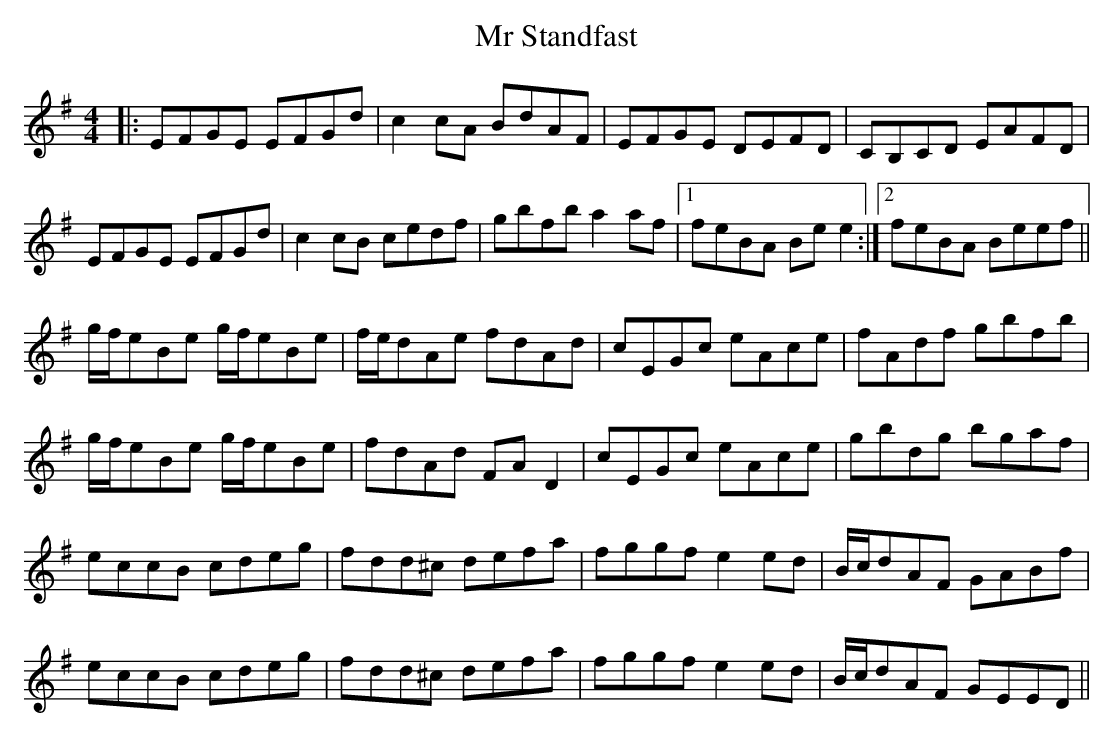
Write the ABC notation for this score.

X:1
T: Mr Standfast
M: 4/4
L: 1/8
K: Emin
|:EFGE EFGd|c2cA BdAF|EFGE DEFD|CB,CD EAFD|
EFGE EFGd|c2cB cedf|gbfb a2af|1 feBA Bee2:|2 feBA Beef||
g/f/eBe g/f/eBe|f/e/dAe fdAd|cEGc eAce|fAdf gbfb|
g/f/eBe g/f/eBe|fdAd FAD2|cEGc eAce|gbdg bgaf|
eccB cdeg|fdd^c defa|fggf e2ed|B/c/dAF GABf|
eccB cdeg|fdd^c defa|fggf e2ed|B/c/dAF GEED||
